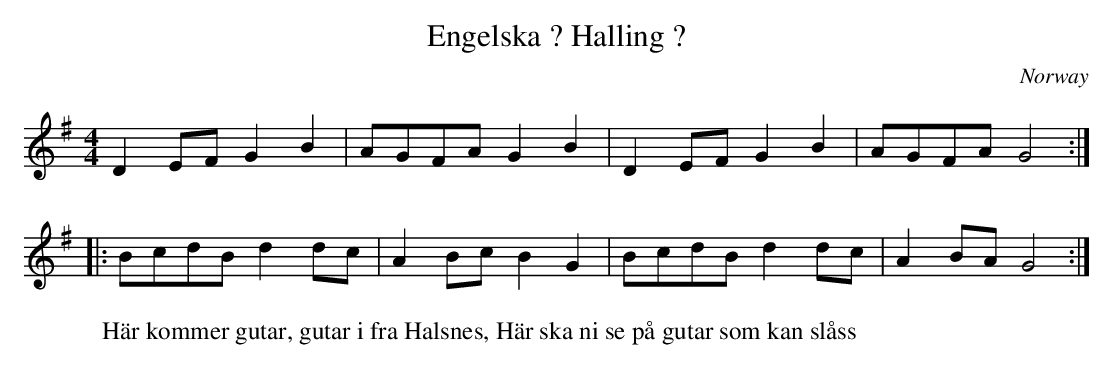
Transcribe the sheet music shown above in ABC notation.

X:1
T:Engelska ? Halling ?
M:4/4
O:Norway
W:Här kommer gutar, gutar i fra Halsnes, Här ska ni se på gutar som kan slåss
K:G
D2EF G2B2|AGFA G2B2|D2EF G2B2|AGFA G4::
BcdB d2dc|A2Bc B2G2|BcdB d2dc|A2BA G4:|
